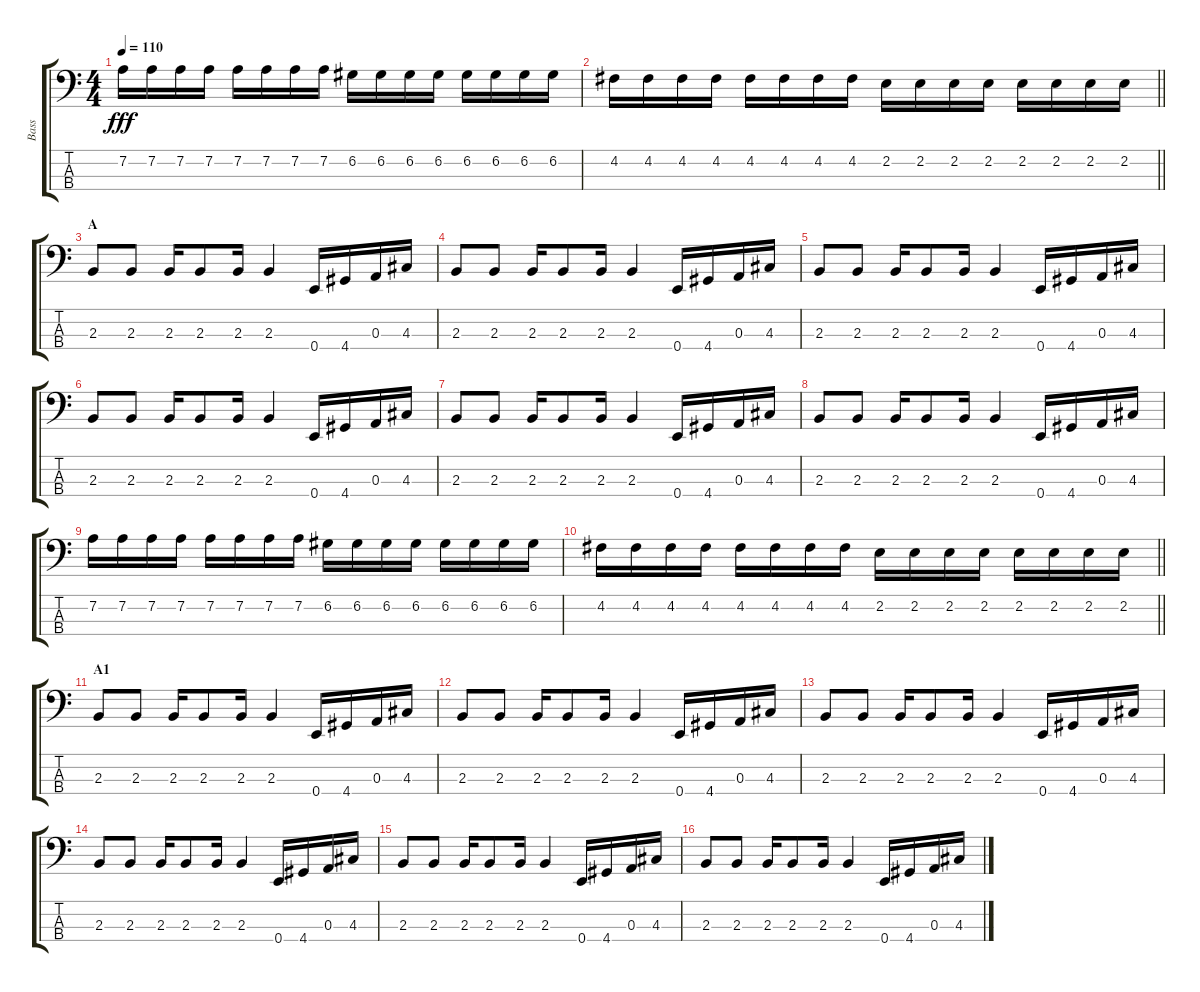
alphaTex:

\track ("Bass" "Bass") {instrument electricbassfinger}
\staff {score tabs}
\tuning (G2 D2 A1 E1) {hide}
\ts (4 4)
\tempo 110
\clef f4
\ks c
7.2.16{dy fff instrument electricbassfinger} 7.2.16 7.2.16 7.2.16 7.2.16 7.2.16 7.2.16 7.2.16 6.2.16 6.2.16 6.2.16 6.2.16 6.2.16 6.2.16 6.2.16 6.2.16 |
\barLineRight lightlight
4.2.16 4.2.16 4.2.16 4.2.16 4.2.16 4.2.16 4.2.16 4.2.16 2.2.16 2.2.16 2.2.16 2.2.16 2.2.16 2.2.16 2.2.16 2.2.16 |
\section ("" "A")
2.3.8 2.3.8 2.3.16 2.3.8 2.3.16 2.3.4 0.4.16 4.4.16 0.3.16 4.3.16 |
2.3.8 2.3.8 2.3.16 2.3.8 2.3.16 2.3.4 0.4.16 4.4.16 0.3.16 4.3.16 |
2.3.8 2.3.8 2.3.16 2.3.8 2.3.16 2.3.4 0.4.16 4.4.16 0.3.16 4.3.16 |
2.3.8 2.3.8 2.3.16 2.3.8 2.3.16 2.3.4 0.4.16 4.4.16 0.3.16 4.3.16 |
2.3.8 2.3.8 2.3.16 2.3.8 2.3.16 2.3.4 0.4.16 4.4.16 0.3.16 4.3.16 |
2.3.8 2.3.8 2.3.16 2.3.8 2.3.16 2.3.4 0.4.16 4.4.16 0.3.16 4.3.16 |
7.2.16 7.2.16 7.2.16 7.2.16 7.2.16 7.2.16 7.2.16 7.2.16 6.2.16 6.2.16 6.2.16 6.2.16 6.2.16 6.2.16 6.2.16 6.2.16 |
\barLineRight lightlight
4.2.16 4.2.16 4.2.16 4.2.16 4.2.16 4.2.16 4.2.16 4.2.16 2.2.16 2.2.16 2.2.16 2.2.16 2.2.16 2.2.16 2.2.16 2.2.16 |
\section ("" "A1")
2.3.8 2.3.8 2.3.16 2.3.8 2.3.16 2.3.4 0.4.16 4.4.16 0.3.16 4.3.16 |
2.3.8 2.3.8 2.3.16 2.3.8 2.3.16 2.3.4 0.4.16 4.4.16 0.3.16 4.3.16 |
2.3.8 2.3.8 2.3.16 2.3.8 2.3.16 2.3.4 0.4.16 4.4.16 0.3.16 4.3.16 |
2.3.8 2.3.8 2.3.16 2.3.8 2.3.16 2.3.4 0.4.16 4.4.16 0.3.16 4.3.16 |
2.3.8 2.3.8 2.3.16 2.3.8 2.3.16 2.3.4 0.4.16 4.4.16 0.3.16 4.3.16 |
2.3.8 2.3.8 2.3.16 2.3.8 2.3.16 2.3.4 0.4.16 4.4.16 0.3.16 4.3.16
